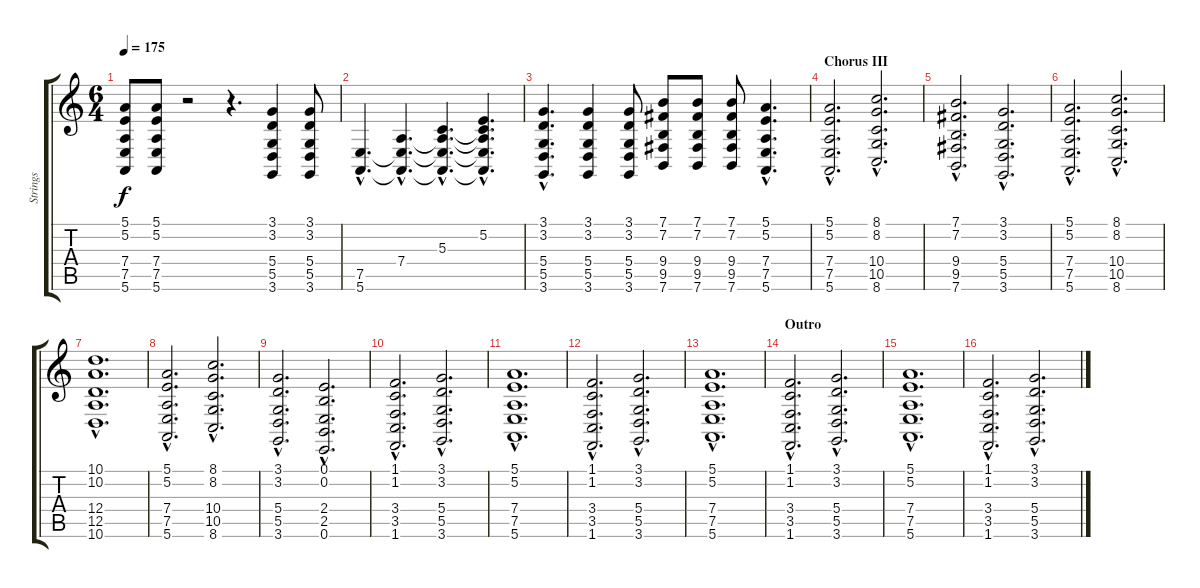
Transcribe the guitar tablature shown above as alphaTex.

\track ("Strings" "Strings") {instrument stringensemble1}
\staff {score tabs}
\tuning (E4 B3 G3 D3 A2 E2) {hide}
\ts (6 4)
\tempo 175
\clef g2
\ks c
(5.1 5.2 7.4 7.5 5.6).8{dy f} (5.1 5.2 7.4 7.5 5.6).8 r.2 r.4{d} (3.1 3.2 5.4 5.5 3.6).4 (3.1 3.2 5.4 5.5 3.6).8 |
(7.5{hac} 5.6{hac}).4{d} (7.4{hac} 7.5{hac t} 5.6{hac t}).4{d} (5.3{hac} 7.4{hac t} 7.5{hac t} 5.6{hac t}).4{d} (5.2{hac} 5.3{hac t} 7.4{hac t} 7.5{hac t} 5.6{hac t}).4{d} |
(3.1{hac} 3.2{hac} 5.4{hac} 5.5{hac} 3.6{hac}).4{d} (3.1 3.2 5.4 5.5 3.6).4 (3.1 3.2 5.4 5.5 3.6).8 (7.1 7.2 9.4 9.5 7.6).8 (7.1 7.2 9.4 9.5 7.6).8 (7.1 7.2 9.4 9.5 7.6).8 (5.1{hac} 5.2{hac} 7.4{hac} 7.5{hac} 5.6{hac}).4{d} |
\section ("" "Chorus III")
(5.1{hac} 5.2{hac} 7.4{hac} 7.5{hac} 5.6{hac}).2{d} (8.1{hac} 8.2{hac} 10.4{hac} 10.5{hac} 8.6{hac}).2{d} |
(7.1{hac} 7.2{hac} 9.4{hac} 9.5{hac} 7.6{hac}).2{d} (3.1{hac} 3.2{hac} 5.4{hac} 5.5{hac} 3.6{hac}).2{d} |
(5.1{hac} 5.2{hac} 7.4{hac} 7.5{hac} 5.6{hac}).2{d} (8.1{hac} 8.2{hac} 10.4{hac} 10.5{hac} 8.6{hac}).2{d} |
(10.1{hac} 10.2{hac} 12.4{hac} 12.5{hac} 10.6{hac}).1{d} |
(5.1{hac} 5.2{hac} 7.4{hac} 7.5{hac} 5.6{hac}).2{d} (8.1{hac} 8.2{hac} 10.4{hac} 10.5{hac} 8.6{hac}).2{d} |
(3.1{hac} 3.2{hac} 5.4{hac} 5.5{hac} 3.6{hac}).2{d} (0.1{hac} 0.2{hac} 2.4{hac} 2.5{hac} 0.6{hac}).2{d} |
(1.1{hac} 1.2{hac} 3.4{hac} 3.5{hac} 1.6{hac}).2{d} (3.1{hac} 3.2{hac} 5.4{hac} 5.5{hac} 3.6{hac}).2{d} |
(5.1{hac} 5.2{hac} 7.4{hac} 7.5{hac} 5.6{hac}).1{d} |
(1.1{hac} 1.2{hac} 3.4{hac} 3.5{hac} 1.6{hac}).2{d} (3.1{hac} 3.2{hac} 5.4{hac} 5.5{hac} 3.6{hac}).2{d} |
(5.1{hac} 5.2{hac} 7.4{hac} 7.5{hac} 5.6{hac}).1{d} |
\section ("" "Outro")
(1.1{hac} 1.2{hac} 3.4{hac} 3.5{hac} 1.6{hac}).2{d} (3.1{hac} 3.2{hac} 5.4{hac} 5.5{hac} 3.6{hac}).2{d} |
(5.1{hac} 5.2{hac} 7.4{hac} 7.5{hac} 5.6{hac}).1{d} |
(1.1{hac} 1.2{hac} 3.4{hac} 3.5{hac} 1.6{hac}).2{d} (3.1{hac} 3.2{hac} 5.4{hac} 5.5{hac} 3.6{hac}).2{d}
